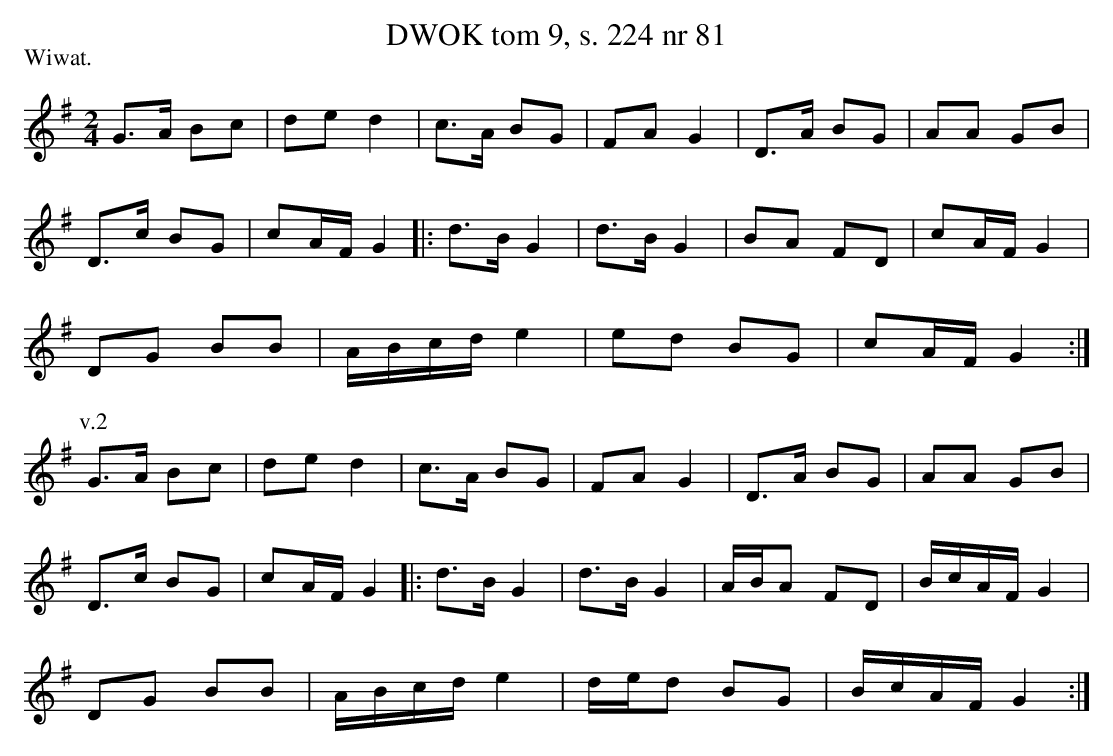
X:1
T:DWOK tom 9, s. 224 nr 81
L:1/16
M:2/4
P:Wiwat.
K:G
G3A B2c2|d2e2 d4|c3A B2G2|F2A2 G4|D3A B2G2|A2A2 G2B2|
D3c B2G2|c2AF G4|:d3B G4|d3B G4|B2A2 F2D2|c2AF G4|
D2G2 B2B2|ABcd e4|e2d2 B2G2|c2AF G4:|
P:v.2
G3A B2c2|d2e2 d4|c3A B2G2|F2A2 G4|D3A B2G2|A2A2 G2B2|
D3c B2G2|c2AF G4|:d3B G4|d3B G4|ABA2 F2D2|BcAF G4|
D2G2 B2B2|ABcd e4|ded2 B2G2|BcAF G4:|
